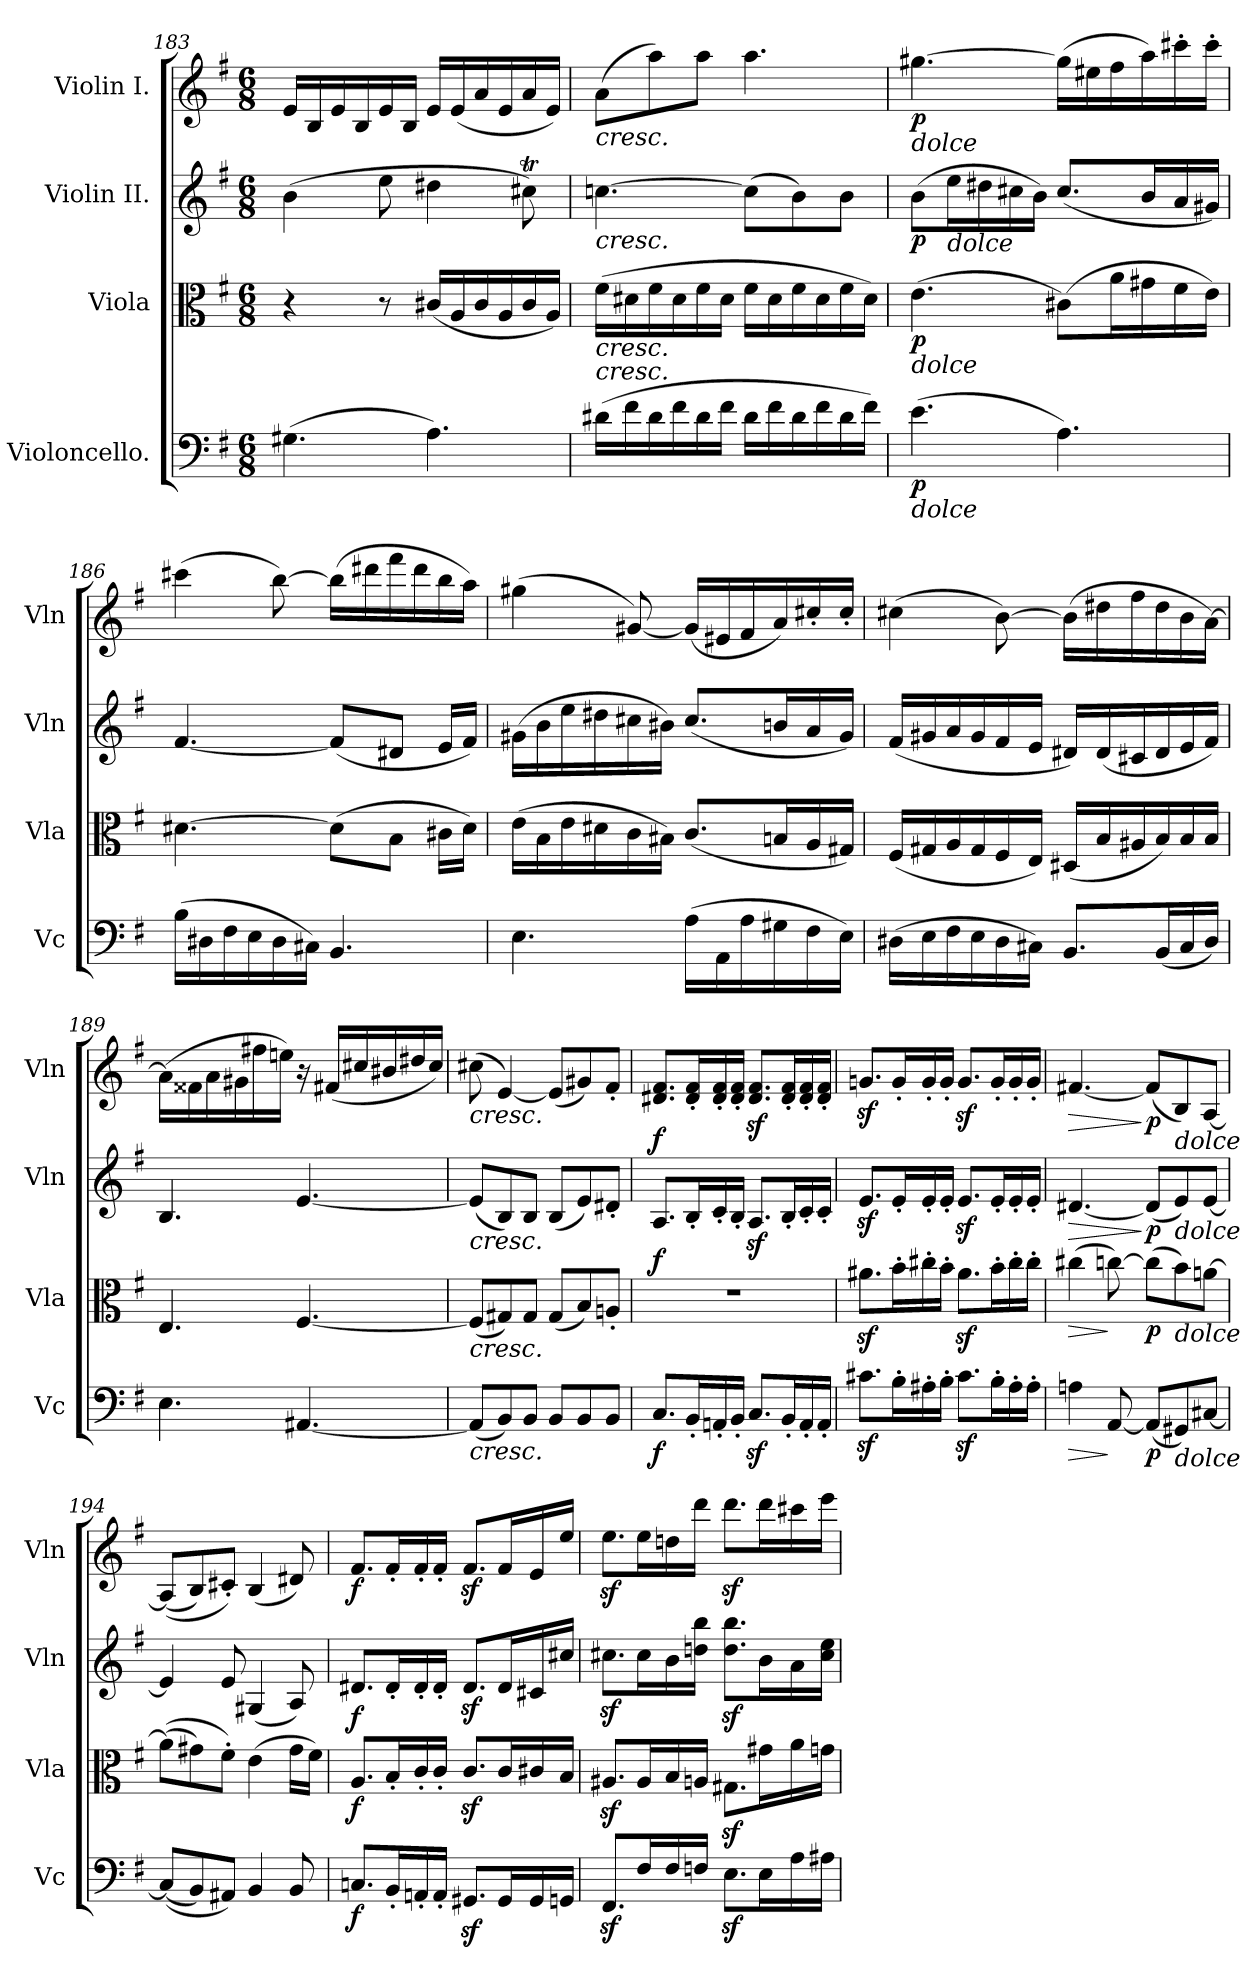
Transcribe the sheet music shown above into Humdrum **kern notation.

**kern	**dynam	**kern	**dynam	**kern	**dynam	**kern	**dynam
*part4	*part4	*part3	*part3	*part2	*part2	*part1	*part1
*staff4	*staff4	*staff3	*staff3	*staff2	*staff2	*staff1	*staff1
*I"Violoncello.	*	*I"Viola	*	*I"Violin II.	*	*I"Violin I.	*
*I'Vc	*	*I'Vla	*	*I'Vln	*	*I'Vln	*
*clefF4	*	*clefC3	*	*clefG2	*	*clefG2	*
*k[f#]	*	*k[f#]	*	*k[f#]	*	*k[f#]	*
*M6/8	*	*M6/8	*	*M6/8	*	*M6/8	*
=183	=183	=183	=183	=183	=183	=183	=183
(4.G#X	.	4r	.	(4b	.	16eLL	.
.	.	.	.	.	.	16B	.
.	.	.	.	.	.	16e	.
.	.	.	.	.	.	16B	.
.	.	8r	.	8ee	.	16e	.
.	.	.	.	.	.	16BJJ	.
4.A)	.	(16c#XLL	.	4dd#X	.	16eLL	.
.	.	16A	.	.	.	(16e	.
.	.	16c#	.	.	.	16a	.
.	.	16A	.	.	.	16e	.
.	.	16c#	.	8cc#XT)	.	16a	.
.	.	16AJJ)	.	.	.	16eJJ)	.
=184	=184	=184	=184	=184	=184	=184	=184
!	!	!	!	!	!	!LO:TX:b:i:t=cresc.	!
!	!	!	!	!LO:TX:b:i:t=cresc.	!	!	!
!	!	!LO:TX:b:i:t=cresc.	!	!	!	!	!
!LO:TX:a:i:t=cresc.	!	!	!	!	!	!	!
(16d#XLL	.	(16f#LL	.	[4.ccn	.	(8aL	.
16f#	.	16d#X	.	.	.	.	.
16d#	.	16f#	.	.	.	8aa)	.
16f#	.	16d#	.	.	.	.	.
16d#	.	16f#	.	.	.	8aaJ	.
16f#JJ	.	16d#JJ	.	.	.	.	.
16d#LL	.	16f#LL	.	(8ccL]	.	4.aa	.
16f#	.	16d#	.	.	.	.	.
16d#	.	16f#	.	8b)	.	.	.
16f#	.	16d#	.	.	.	.	.
16d#	.	16f#	.	8bJ	.	.	.
16f#JJ)	.	16d#JJ)	.	.	.	.	.
=185	=185	=185	=185	=185	=185	=185	=185
!	!	!	!	!	!	!LO:TX:b:i:t=dolce	!
!	!	!LO:TX:b:i:t=dolce	!	!	!	!	!
!LO:TX:b:i:t=dolce	!	!	!	!	!	!	!
(4.e	p	(4.e	p	(8bL	p	[4.gg#X	p
!	!	!	!	!LO:TX:b:i:t=dolce	!	!	!
.	.	.	.	16eeL	.	.	.
.	.	.	.	16dd#X	.	.	.
.	.	.	.	16cc#X	.	.	.
.	.	.	.	16bJJ)	.	.	.
4.A)	.	(8c#XL)	.	(8.cc#L	.	(16gg#LL]	.
.	.	.	.	.	.	16ee#X	.
.	.	16aL	.	.	.	16ff#	.
.	.	16g#X	.	16bL	.	16aa)	.
.	.	16f#	.	16a	.	16ccc#X'	.
.	.	16eJJ)	.	16g#XJJ)	.	16ccc#'JJ	.
=186	=186	=186	=186	=186	=186	=186	=186
(16BLL	.	[4.d#X	.	[4.f#	.	(4ccc#X	.
16D#X	.	.	.	.	.	.	.
16F#	.	.	.	.	.	.	.
16E	.	.	.	.	.	.	.
16D#	.	.	.	.	.	[8bb)	.
16C#XJJ)	.	.	.	.	.	.	.
4.BB	.	(8d#L]	.	(8f#L]	.	(16bbLL]	.
.	.	.	.	.	.	16ddd#X	.
.	.	8BJ	.	8d#XJ	.	16fff#	.
.	.	.	.	.	.	16ddd#	.
.	.	16c#XLL	.	16eLL	.	16bb	.
.	.	16d#JJ)	.	16f#JJ)	.	16aaJJ)	.
=187	=187	=187	=187	=187	=187	=187	=187
4.E	.	(16eLL	.	(16g#XLL	.	(4gg#X	.
.	.	16B	.	16b	.	.	.
.	.	16e	.	16ee	.	.	.
.	.	16d#X	.	16dd#X	.	.	.
.	.	16c	.	16cc#X	.	[8g#X)	.
.	.	16B#XJJ)	.	16b#XJJ)	.	.	.
(16ALL	.	(8.cL	.	(8.cc#L	.	(16g#LL]	.
16AA	.	.	.	.	.	16e#X	.
16A	.	.	.	.	.	16f#	.
16G#X	.	16BnL	.	16bnL	.	16a)	.
16F#	.	16A	.	16a	.	16cc#X'	.
16EJJ)	.	16G#XJJ)	.	16g#JJ)	.	16cc#'JJ	.
=188	=188	=188	=188	=188	=188	=188	=188
(16D#XLL	.	(16F#LL	.	(16f#LL	.	(4cc#X	.
16E	.	16G#X	.	16g#X	.	.	.
16F#	.	16A	.	16a	.	.	.
16E	.	16G#	.	16g#	.	.	.
16D#	.	16F#	.	16f#	.	[8b)	.
16C#XJJ)	.	16EJJ)	.	16eJJ	.	.	.
8.BBL	.	(16D#XLL	.	16d#XLL)	.	(16bLL]	.
.	.	16B	.	(16d#	.	16dd#X	.
.	.	16A#X	.	16c#X	.	16ff#	.
(16BBL	.	16B)	.	16d#	.	16dd#	.
16C#	.	16B	.	16e	.	16b	.
16D#JJ)	.	16BJJ	.	16f#JJ)	.	[16aJJ)	.
=189	=189	=189	=189	=189	=189	=189	=189
4.E	.	4.E	.	4.B	.	(16aLL]	.
.	.	.	.	.	.	16f##X	.
.	.	.	.	.	.	16a	.
.	.	.	.	.	.	16g#X	.
.	.	.	.	.	.	16ff#X	.
.	.	.	.	.	.	16eenJJ)	.
[4.AA#X	.	[4.F#	.	[4.e	.	16r	.
.	.	.	.	.	.	(16f#XLL	.
.	.	.	.	.	.	16cc#X	.
.	.	.	.	.	.	16b#X	.
.	.	.	.	.	.	16dd#X	.
.	.	.	.	.	.	16cc#JJ)	.
=190	=190	=190	=190	=190	=190	=190	=190
!	!	!	!	!	!	!LO:TX:b:i:t=cresc.	!
!	!	!	!	!LO:TX:b:i:t=cresc.	!	!	!
!	!	!LO:TX:b:i:t=cresc.	!	!	!	!	!
!LO:TX:b:i:t=cresc.	!	!	!	!	!	!	!
(8AA#L]	.	(8F#L]	.	(8eL]	.	(8cc#X	.
8BB)	.	8G#X)	.	8B)	.	[4e)	.
8BBJ	.	8G#J	.	8BJ	.	.	.
8BBL	.	(8G#L	.	(8BL	.	(8eL]	.
8BB	.	8B)	.	8e)	.	8g#X)	.
8BBJ	.	8An'J	.	8d#X'J	.	8f#'J	.
=191	=191	=191	=191	=191	=191	=191	=191
!	!	!	!LO:DY:a	!	!LO:DY:a	!	!
8.CL	f	2.r	f	8.AL	f	8.d#X 8.f#L	.
16BB'L	.	.	.	16B'L	.	16d#' 16f#'L	.
16AAn'	.	.	.	16c'	.	16d#' 16f#'	.
16BB'JJ	.	.	.	16B'JJ	.	16d#' 16f#'JJ	.
8.CzL	.	.	.	8.AzL	.	8.d#z 8.f#zL	.
16BB'L	.	.	.	16B'L	.	16d#' 16f#'L	.
16AA'	.	.	.	16c'	.	16d#' 16f#'	.
16AA'JJ	.	.	.	16c'JJ	.	16d#' 16f#'JJ	.
=192	=192	=192	=192	=192	=192	=192	=192
8.c#XzL	.	8.a#XzL	.	8.ezL	.	8.gnzL	.
16B'L	.	16b'L	.	16e'L	.	16g'L	.
16A#X'	.	16cc#X'	.	16e'	.	16g'	.
16B'JJ	.	16b'JJ	.	16e'JJ	.	16g'JJ	.
8.c#zL	.	8.a#zL	.	8.ezL	.	8.gzL	.
16B'L	.	16b'L	.	16e'L	.	16g'L	.
16A#'	.	16cc#'	.	16e'	.	16g'	.
16A#'JJ	.	16cc#'JJ	.	16e'JJ	.	16g'JJ	.
=193	=193	=193	=193	=193	=193	=193	=193
!	!LO:HP:b	!	!LO:HP:b	!	!LO:HP:b	!	!LO:HP:b
4An	>	(4cc#X	>	[4.d#X	>	[4.f#X	>
[8AA	]	[8ccn)	]	.	.	.	.
(8AAL]	p	(8ccL]	p	(8d#L]	] p	(8f#L]	] p
!	!	!	!	!	!	!LO:TX:b:i:t=dolce	!
!	!	!	!	!LO:TX:b:i:t=dolce	!	!	!
!	!	!LO:TX:b:i:t=dolce	!	!	!	!	!
!LO:TX:b:i:t=dolce	!	!	!	!	!	!	!
8GG#X)	.	8b)	.	8e)	.	8B)	.
[8C#XJ	.	[8anJ	.	[8eJ	.	[8AJ	.
=194	=194	=194	=194	=194	=194	=194	=194
((8C#L]	.	((8aL]	.	4e]	.	((8AL]	.
8BB)	.	8g#X)	.	.	.	8B)	.
8AA#XJ)	.	8f#'J)	.	8e	.	8c#X'J)	.
4BB	.	(4e	.	(4G#X	.	(4B	.
8BB	.	16g#LL	.	8A)	.	8d#X)	.
.	.	16f#JJ)	.	.	.	.	.
=195	=195	=195	=195	=195	=195	=195	=195
8.CnL	f	8.AL	f	8.d#XL	f	8.f#L	f
16BB'L	.	16B'L	.	16d#'L	.	16f#'L	.
16AAn'	.	16c'	.	16d#'	.	16f#'	.
16AA'JJ	.	16c'JJ	.	16d#'JJ	.	16f#'JJ	.
8.GG#XzL	.	8.czL	.	8.d#zL	.	8.f#zL	.
16GG#L	.	16cL	.	16d#L	.	16f#L	.
16GG#	.	16c#X	.	16c#X	.	16e	.
16GGnJJ	.	16BJJ	.	16cc#XJJ	.	16eeJJ	.
=196	=196	=196	=196	=196	=196	=196	=196
8.FF#zL	.	8.A#XzL	.	8.cc#XzL	.	8.eezL	.
16F#L	.	16A#L	.	16cc#L	.	16eeL	.
16F#	.	16B	.	16b	.	16ddn	.
16FnJJ	.	16AnJJ	.	16ddn 16bbJJ	.	16dddJJ	.
8.EzL	.	8.G#XzL	.	8.ddz 8.bbzL	.	8.dddzL	.
16EL	.	16g#XL	.	16bL	.	16dddL	.
16A	.	16a	.	16a	.	16ccc#X	.
16A#XJJ	.	16gnJJ	.	16cc# 16eeJJ	.	16eeeJJ	.
=	=	=	=	=	=	=	=
*-	*-	*-	*-	*-	*-	*-	*-
